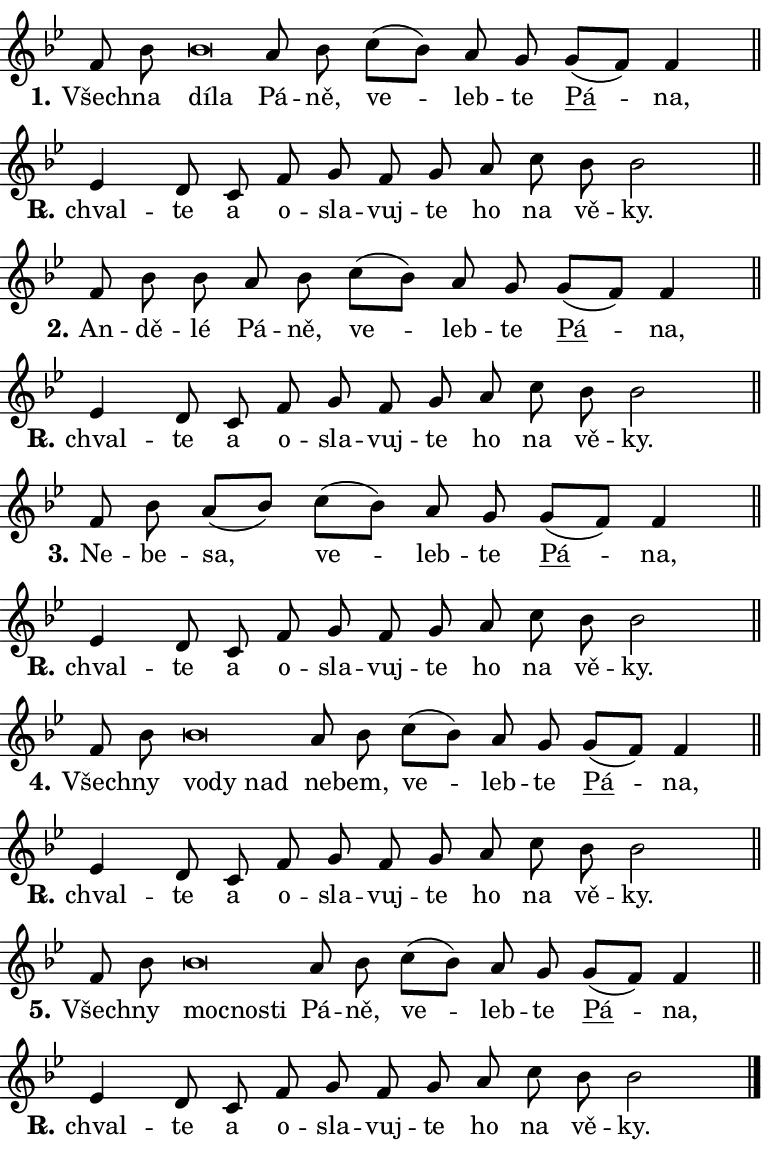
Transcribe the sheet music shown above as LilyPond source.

\version "2.24.0"
\header { tagline = "" }
\paper {
  indent = 0\cm
  top-margin = 0\cm
  right-margin = 0.13\cm % to fit lyric hyphens
  bottom-margin = 0\cm
  left-margin = 0\cm
  paper-width = 13\cm
  page-breaking = #ly:one-page-breaking
  system-system-spacing.basic-distance = #11
  score-system-spacing.basic-distance = #11
  ragged-last = ##f
}


%% Author: Thomas Morley
%% https://lists.gnu.org/archive/html/lilypond-user/2020-05/msg00002.html
#(define (line-position grob)
"Returns position of @var[grob} in current system:
   @code{'start}, if at first time-step
   @code{'end}, if at last time-step
   @code{'middle} otherwise
"
  (let* ((col (ly:item-get-column grob))
         (ln (ly:grob-object col 'left-neighbor))
         (rn (ly:grob-object col 'right-neighbor))
         (col-to-check-left (if (ly:grob? ln) ln col))
         (col-to-check-right (if (ly:grob? rn) rn col))
         (break-dir-left
           (and
             (ly:grob-property col-to-check-left 'non-musical #f)
             (ly:item-break-dir col-to-check-left)))
         (break-dir-right
           (and
             (ly:grob-property col-to-check-right 'non-musical #f)
             (ly:item-break-dir col-to-check-right))))
        (cond ((eqv? 1 break-dir-left) 'start)
              ((eqv? -1 break-dir-right) 'end)
              (else 'middle))))

#(define (tranparent-at-line-position vctor)
  (lambda (grob)
  "Relying on @code{line-position} select the relevant enry from @var{vctor}.
Used to determine transparency,"
    (case (line-position grob)
      ((end) (not (vector-ref vctor 0)))
      ((middle) (not (vector-ref vctor 1)))
      ((start) (not (vector-ref vctor 2))))))

noteHeadBreakVisibility =
#(define-music-function (break-visibility)(vector?)
"Makes @code{NoteHead}s transparent relying on @var{break-visibility}"
#{
  \override NoteHead.transparent =
    #(tranparent-at-line-position break-visibility)
#})

#(define delete-ledgers-for-transparent-note-heads
  (lambda (grob)
    "Reads whether a @code{NoteHead} is transparent.
If so this @code{NoteHead} is removed from @code{'note-heads} from
@var{grob}, which is supposed to be @code{LedgerLineSpanner}.
As a result ledgers are not printed for this @code{NoteHead}"
    (let* ((nhds-array (ly:grob-object grob 'note-heads))
           (nhds-list
             (if (ly:grob-array? nhds-array)
                 (ly:grob-array->list nhds-array)
                 '()))
           ;; Relies on the transparent-property being done before
           ;; Staff.LedgerLineSpanner.after-line-breaking is executed.
           ;; This is fragile ...
           (to-keep
             (remove
               (lambda (nhd)
                 (ly:grob-property nhd 'transparent #f))
               nhds-list)))
      ;; TODO find a better method to iterate over grob-arrays, similiar
      ;; to filter/remove etc for lists
      ;; For now rebuilt from scratch
      (set! (ly:grob-object grob 'note-heads)  '())
      (for-each
        (lambda (nhd)
          (ly:pointer-group-interface::add-grob grob 'note-heads nhd))
        to-keep))))

squashNotes = {
  \override NoteHead.X-extent = #'(-0.2 . 0.2)
  \override NoteHead.Y-extent = #'(-0.75 . 0)
  \override NoteHead.stencil =
    #(lambda (grob)
       (let ((pos (ly:grob-property grob 'staff-position)))
         (begin
           (if (< pos -7) (display "ERROR: Lower brevis then expected\n") (display ""))
           (if (<= pos -6) ly:text-interface::print ly:note-head::print))))
}
unSquashNotes = {
  \revert NoteHead.X-extent
  \revert NoteHead.Y-extent
  \revert NoteHead.stencil
}

hideNotes = \noteHeadBreakVisibility #begin-of-line-visible
unHideNotes = \noteHeadBreakVisibility #all-visible

% work-around for resetting accidentals
% https://lilypond.org/doc/v2.23/Documentation/notation/displaying-rhythms#unmetered-music
cadenzaMeasure = {
  \cadenzaOff
  \partial 1024 s1024
  \cadenzaOn
}

#(define-markup-command (accent layout props text) (markup?)
  "Underline accented syllable"
  (interpret-markup layout props
    #{\markup \override #'(offset . 4.3) \underline { #text }#}))

responsum = \markup \concat {
  "R" \hspace #-1.05 \path #0.1 #'((moveto 0 0.07) (lineto 0.9 0.8)) \hspace #0.05 "."
}

spaceSize = #0.6828661417322834 % exact space size for TeX Gyre Schola

\layout {
  \context {
    \Staff
    \remove "Time_signature_engraver"
    \override LedgerLineSpanner.after-line-breaking = #delete-ledgers-for-transparent-note-heads
  }
  \context {
    \Lyrics {
      \override LyricSpace.minimum-distance = \spaceSize
      \override LyricText.font-name = #"TeX Gyre Schola"
      \override LyricText.font-size = 1
      \override StanzaNumber.font-name = #"TeX Gyre Schola Bold"
      \override StanzaNumber.font-size = 1
    }
  }
  \context {
    \Score 
    \override NoteHead.text =
      #(lambda (grob) 
        (let ((pos (ly:grob-property grob 'staff-position)))
          #{\markup {
            \combine
              \halign #-0.55 \raise #(if (= pos -6) 0 0.5) \override #'(thickness . 2) \draw-line #'(3.2 . 0)
              \musicglyph "noteheads.sM1"
          }#}))
  }
}

% magnetic-lyrics.ily
%
%   written by
%     Jean Abou Samra <jean@abou-samra.fr>
%     Werner Lemberg <wl@gnu.org>
%
%   adapted by
%     Jiri Hon <jiri.hon@gmail.com>
%
% Version 2022-Apr-15

% https://www.mail-archive.com/lilypond-user@gnu.org/msg149350.html

#(define (Left_hyphen_pointer_engraver context)
   "Collect syllable-hyphen-syllable occurrences in lyrics and store
them in properties.  This engraver only looks to the left.  For
example, if the lyrics input is @code{foo -- bar}, it does the
following.

@itemize @bullet
@item
Set the @code{text} property of the @code{LyricHyphen} grob between
@q{foo} and @q{bar} to @code{foo}.

@item
Set the @code{left-hyphen} property of the @code{LyricText} grob with
text @q{foo} to the @code{LyricHyphen} grob between @q{foo} and
@q{bar}.
@end itemize

Use this auxiliary engraver in combination with the
@code{lyric-@/text::@/apply-@/magnetic-@/offset!} hook."
   (let ((hyphen #f)
         (text #f))
     (make-engraver
      (acknowledgers
       ((lyric-syllable-interface engraver grob source-engraver)
        (set! text grob)))
      (end-acknowledgers
       ((lyric-hyphen-interface engraver grob source-engraver)
        ;(when (not (grob::has-interface grob 'lyric-space-interface))
          (set! hyphen grob)));)
      ((stop-translation-timestep engraver)
       (when (and text hyphen)
         (ly:grob-set-object! text 'left-hyphen hyphen))
       (set! text #f)
       (set! hyphen #f)))))

#(define (lyric-text::apply-magnetic-offset! grob)
   "If the space between two syllables is less than the value in
property @code{LyricText@/.details@/.squash-threshold}, move the right
syllable to the left so that it gets concatenated with the left
syllable.

Use this function as a hook for
@code{LyricText@/.after-@/line-@/breaking} if the
@code{Left_@/hyphen_@/pointer_@/engraver} is active."
   (let ((hyphen (ly:grob-object grob 'left-hyphen #f)))
     (when hyphen
       (let ((left-text (ly:spanner-bound hyphen LEFT)))
         (when (grob::has-interface left-text 'lyric-syllable-interface)
           (let* ((common (ly:grob-common-refpoint grob left-text X))
                  (this-x-ext (ly:grob-extent grob common X))
                  (left-x-ext
                   (begin
                     ;; Trigger magnetism for left-text.
                     (ly:grob-property left-text 'after-line-breaking)
                     (ly:grob-extent left-text common X)))
                  ;; `delta` is the gap width between two syllables.
                  (delta (- (interval-start this-x-ext)
                            (interval-end left-x-ext)))
                  (details (ly:grob-property grob 'details))
                  (threshold (assoc-get 'squash-threshold details 0.2)))
             (when (< delta threshold)
               (let* (;; We have to manipulate the input text so that
                      ;; ligatures crossing syllable boundaries are not
                      ;; disabled.  For languages based on the Latin
                      ;; script this is essentially a beautification.
                      ;; However, for non-Western scripts it can be a
                      ;; necessity.
                      (lt (ly:grob-property left-text 'text))
                      (rt (ly:grob-property grob 'text))
                      (is-space (grob::has-interface hyphen 'lyric-space-interface))
                      (space (if is-space " " ""))
                      (extra-delta (if is-space spaceSize 0))
                      ;; Append new syllable.
                      (ltrt-space (if (and (string? lt) (string? rt))
                                (string-append lt space rt)
                                (make-concat-markup (list lt space rt))))
                      ;; Right-align `ltrt` to the right side.
                      (ltrt-space-markup (grob-interpret-markup
                               grob
                               (make-translate-markup
                                (cons (interval-length this-x-ext) 0)
                                (make-right-align-markup ltrt-space)))))
                 (begin
                   ;; Don't print `left-text`.
                   (ly:grob-set-property! left-text 'stencil #f)
                   ;; Set text and stencil (which holds all collected
                   ;; syllables so far) and shift it to the left.
                   (ly:grob-set-property! grob 'text ltrt-space)
                   (ly:grob-set-property! grob 'stencil ltrt-space-markup)
                   (ly:grob-translate-axis! grob (- (- delta extra-delta)) X))))))))))


#(define (lyric-hyphen::displace-bounds-first grob)
   ;; Make very sure this callback isn't triggered too early.
   (let ((left (ly:spanner-bound grob LEFT))
         (right (ly:spanner-bound grob RIGHT)))
     (ly:grob-property left 'after-line-breaking)
     (ly:grob-property right 'after-line-breaking)
     (ly:lyric-hyphen::print grob)))

squashThreshold = #0.4

\layout {
  \context {
    \Lyrics
    \consists #Left_hyphen_pointer_engraver
    \override LyricText.after-line-breaking =
      #lyric-text::apply-magnetic-offset!
    \override LyricHyphen.stencil = #lyric-hyphen::displace-bounds-first
    \override LyricText.details.squash-threshold = \squashThreshold
    \override LyricHyphen.minimum-distance = 0
    \override LyricHyphen.minimum-length = \squashThreshold
  }
}

squashText = \override LyricText.details.squash-threshold = 9999
unSquashText = \override LyricText.details.squash-threshold = \squashThreshold

leftText = \override LyricText.self-alignment-X = #LEFT
unLeftText = \revert LyricText.self-alignment-X

starOffset = #(lambda (grob) 
                (let ((x_offset (ly:self-alignment-interface::aligned-on-x-parent grob)))
                  (if (= x_offset 0) 0 (+ x_offset 1.2))))

star = #(define-music-function (syllable)(string?)
"Append star separator at the end of a syllable"
#{
  \once \override LyricText.X-offset = #starOffset
  \lyricmode { \markup {
    #syllable
    \override #'((font-name . "TeX Gyre Schola Bold")) \hspace #0.2 \lower #0.65 \larger "*"
  } }
#})

starAccent = #(define-music-function (syllable)(string?)
"Append star separator at the end of a syllable and make accent"
#{
  \once \override LyricText.X-offset = #starOffset
  \lyricmode { \markup {
    \accent #syllable
    \override #'((font-name . "TeX Gyre Schola Bold")) \hspace #0.2 \lower #0.65 \larger "*"
  } }
#})

breath = #(define-music-function (syllable)(string?)
"Append breathing indicator at the end of a syllable"
#{
  \lyricmode { \markup { #syllable "+" } }
#})

optionalBreath = #(define-music-function (syllable)(string?)
"Append optional breathing indicator at the end of a syllable"
#{
  \lyricmode { \markup { #syllable "(+)" } }
#})


\score {
    <<
        \new Voice = "melody" { \cadenzaOn \key bes \major \relative { f'8 bes \bar "" \squashNotes bes\breve*1/16 \hideNotes \breve*1/16 \bar "" \unHideNotes \unSquashNotes a8 bes \bar "" c[( bes)] \bar "" a g \bar "" \bar "" g[( f)] f4 \cadenzaMeasure \bar "||" \break } }
        \new Lyrics \lyricsto "melody" { \lyricmode { \set stanza = "1."
Všech -- na \leftText dí -- \squashText la \unLeftText \unSquashText Pá -- ně, ve -- leb -- te \markup \accent Pá -- na, } }
    >>
    \layout {}
}

\score {
    <<
        \new Voice = "melody" { \cadenzaOn \key bes \major \relative { es'4 d8 c \bar "" f g f \bar "" g a \bar "" c bes bes2 \cadenzaMeasure \bar "||" \break } }
        \new Lyrics \lyricsto "melody" { \lyricmode { \set stanza = \responsum
chval -- te a o -- sla -- vuj -- te ho na vě -- ky. } }
    >>
    \layout {}
}

\score {
    <<
        \new Voice = "melody" { \cadenzaOn \key bes \major \relative { f'8 bes \bar "" bes a8 bes \bar "" c[( bes)] \bar "" a g \bar "" \bar "" g[( f)] f4 \cadenzaMeasure \bar "||" \break } }
        \new Lyrics \lyricsto "melody" { \lyricmode { \set stanza = "2."
An -- dě -- lé Pá -- ně, ve -- leb -- te \markup \accent Pá -- na, } }
    >>
    \layout {}
}

\score {
    <<
        \new Voice = "melody" { \cadenzaOn \key bes \major \relative { es'4 d8 c \bar "" f g f \bar "" g a \bar "" c bes bes2 \cadenzaMeasure \bar "||" \break } }
        \new Lyrics \lyricsto "melody" { \lyricmode { \set stanza = \responsum
chval -- te a o -- sla -- vuj -- te ho na vě -- ky. } }
    >>
    \layout {}
}

\score {
    <<
        \new Voice = "melody" { \cadenzaOn \key bes \major \relative { f'8 bes8 a8[( bes)] \bar "" c[( bes)] \bar "" a g \bar "" \bar "" g[( f)] f4 \cadenzaMeasure \bar "||" \break } }
        \new Lyrics \lyricsto "melody" { \lyricmode { \set stanza = "3."
Ne -- be -- sa, ve -- leb -- te \markup \accent Pá -- na, } }
    >>
    \layout {}
}

\score {
    <<
        \new Voice = "melody" { \cadenzaOn \key bes \major \relative { es'4 d8 c \bar "" f g f \bar "" g a \bar "" c bes bes2 \cadenzaMeasure \bar "||" \break } }
        \new Lyrics \lyricsto "melody" { \lyricmode { \set stanza = \responsum
chval -- te a o -- sla -- vuj -- te ho na vě -- ky. } }
    >>
    \layout {}
}

\score {
    <<
        \new Voice = "melody" { \cadenzaOn \key bes \major \relative { f'8 bes \bar "" \squashNotes bes\breve*1/16 \hideNotes \breve*1/16 \breve*1/16 \bar "" \unHideNotes \unSquashNotes a8 bes \bar "" c[( bes)] \bar "" a g \bar "" \bar "" g[( f)] f4 \cadenzaMeasure \bar "||" \break } }
        \new Lyrics \lyricsto "melody" { \lyricmode { \set stanza = "4."
Všech -- ny \leftText vo -- \squashText dy nad \unLeftText \unSquashText ne -- bem, ve -- leb -- te \markup \accent Pá -- na, } }
    >>
    \layout {}
}

\score {
    <<
        \new Voice = "melody" { \cadenzaOn \key bes \major \relative { es'4 d8 c \bar "" f g f \bar "" g a \bar "" c bes bes2 \cadenzaMeasure \bar "||" \break } }
        \new Lyrics \lyricsto "melody" { \lyricmode { \set stanza = \responsum
chval -- te a o -- sla -- vuj -- te ho na vě -- ky. } }
    >>
    \layout {}
}

\score {
    <<
        \new Voice = "melody" { \cadenzaOn \key bes \major \relative { f'8 bes \bar "" \squashNotes bes\breve*1/16 \hideNotes \breve*1/16 \breve*1/16 \bar "" \unHideNotes \unSquashNotes a8 bes \bar "" c[( bes)] \bar "" a g \bar "" \bar "" g[( f)] f4 \cadenzaMeasure \bar "||" \break } }
        \new Lyrics \lyricsto "melody" { \lyricmode { \set stanza = "5."
Všech -- ny \leftText moc -- \squashText no -- sti \unLeftText \unSquashText Pá -- ně, ve -- leb -- te \markup \accent Pá -- na, } }
    >>
    \layout {}
}

\score {
    <<
        \new Voice = "melody" { \cadenzaOn \key bes \major \relative { es'4 d8 c \bar "" f g f \bar "" g a \bar "" c bes bes2 \cadenzaMeasure \bar "||" \break } \bar "|." }
        \new Lyrics \lyricsto "melody" { \lyricmode { \set stanza = \responsum
chval -- te a o -- sla -- vuj -- te ho na vě -- ky. } }
    >>
    \layout {}
}
